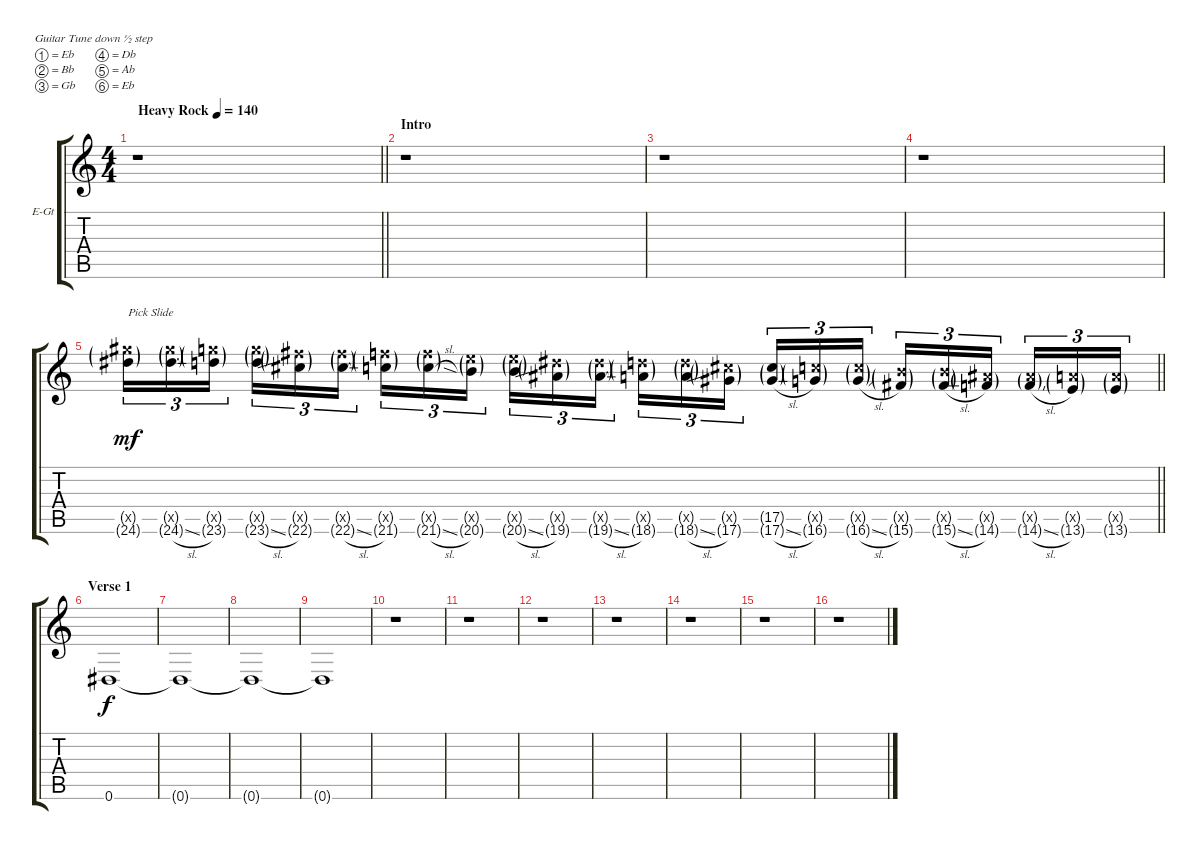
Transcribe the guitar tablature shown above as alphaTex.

\bracketExtendMode groupsimilarinstruments
\firstSystemTrackNameOrientation horizontal
\otherSystemsTrackNameOrientation horizontal
\track ("Lead Guitar" "E-Gt") {instrument overdrivenguitar}
\staff {score tabs}
\tuning (Eb4 Bb3 Gb3 Db3 Ab2 Eb2)
\ts (4 4)
\beaming (8 2 2 2 2)
\tempo (140 "Heavy Rock")
\clef g2
\barLineRight lightlight
\ks c
r.1{dy mf instrument overdrivenguitar} |
\section ("" "Intro")
r.1 |
r.1 |
r.1 |
\barLineRight lightlight
(24.5{g x} 24.6{g}).16{tu (3 2) txt "Pick Slide"} (24.5{g x} 24.6{sl g}).16{tu (3 2)} (23.5{g x} 23.6{g}).16{tu (3 2)} (23.5{g x} 23.6{sl g}).16{tu (3 2)} (22.5{g x} 22.6{g}).16{tu (3 2)} (22.5{g x} 22.6{sl g}).16{tu (3 2)} (21.5{g x} 21.6{g}).16{tu (3 2)} (21.5{g x} 21.6{sl g}).16{tu (3 2)} (20.5{g x} 20.6{g}).16{tu (3 2)} (20.5{g x} 20.6{sl g}).16{tu (3 2)} (19.5{g x} 19.6{g}).16{tu (3 2)} (19.5{g x} 19.6{sl g}).16{tu (3 2)} (18.5{g x} 18.6{g}).16{tu (3 2)} (18.5{g x} 18.6{sl g}).16{tu (3 2)} (17.5{g x} 17.6{g}).16{tu (3 2)} (17.5{g} 17.6{sl g}).16{tu (3 2)} (16.5{g x} 16.6{g}).16{tu (3 2)} (16.5{g x} 16.6{sl g}).16{tu (3 2)} (15.5{g x} 15.6{g}).16{tu (3 2)} (15.5{g x} 15.6{sl g}).16{tu (3 2)} (14.5{g x} 14.6{g}).16{tu (3 2)} (14.5{g x} 14.6{sl g}).16{tu (3 2)} (13.5{g x} 13.6{g}).16{tu (3 2)} (13.5{g x} 13.6{g}).16{tu (3 2)} |
\section ("" "Verse 1")
0.6.1{dy f} |
0.6{t}.1 |
0.6{t}.1 |
0.6{t}.1 |
r.1 |
r.1 |
r.1 |
r.1 |
r.1 |
r.1 |
r.1
